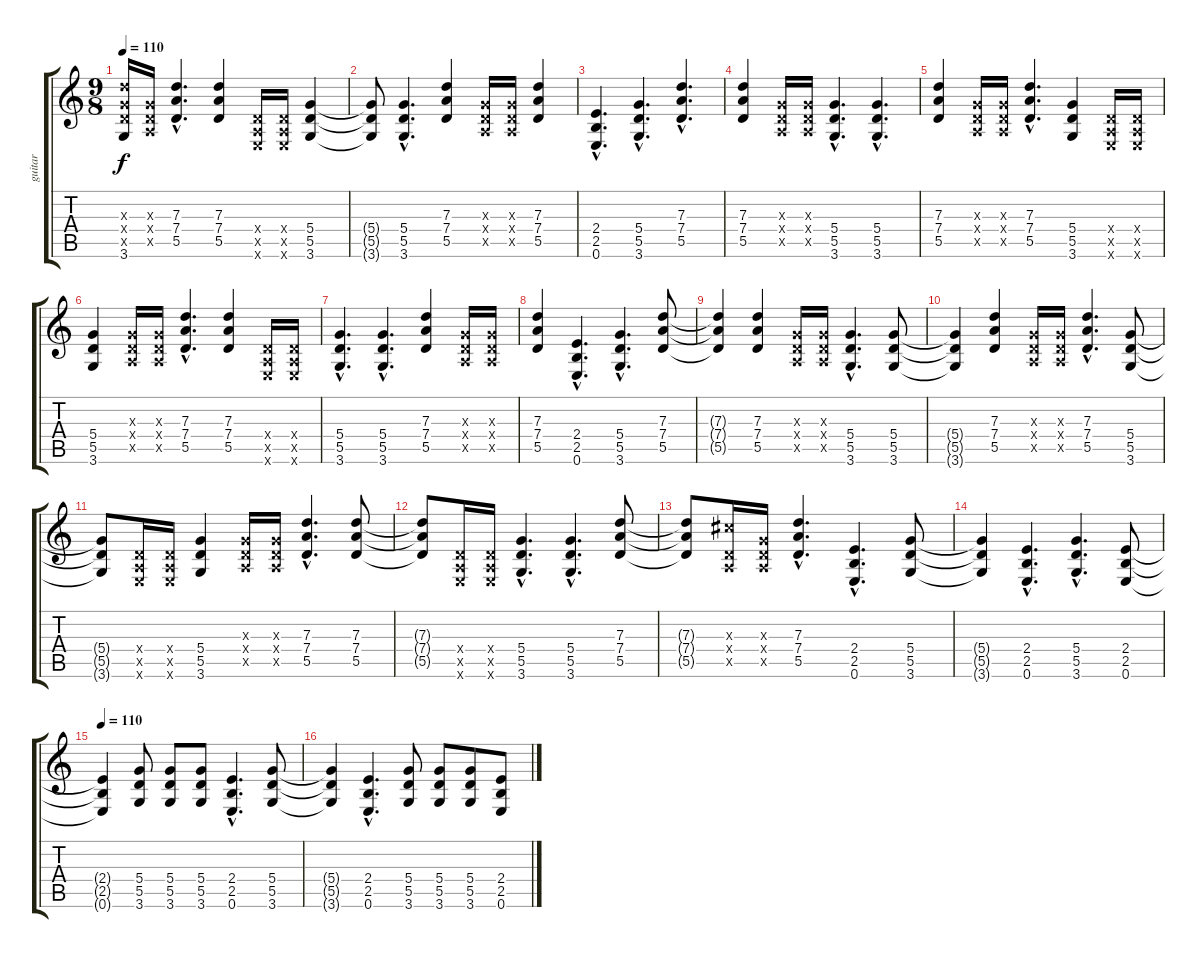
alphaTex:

\track ("guitar" "guitar") {instrument acousticguitarnylon}
\staff {score tabs}
\tuning (E4 B3 G3 D3 A2 E2) {hide}
\ts (9 8)
\tempo 110
\clef g2
\ks c
(7.3{x} 5.4{x} 5.5{x} 3.6{t}).16{dy f} (0.3{x} 0.4{x} 0.5{x}).16 (7.3{hac} 7.4{hac} 5.5{hac}).4{d} (7.3 7.4 5.5).4 (0.4{x} 0.5{x} 0.6{x}).16 (0.4{x} 0.5{x} 0.6{x}).16 (5.4 5.5 3.6).4 |
(5.4{t} 5.5{t} 3.6{t}).8 (5.4{hac} 5.5{hac} 3.6{hac}).4{d} (7.3 7.4 5.5).4 (0.3{x} 0.4{x} 0.5{x}).16 (0.3{x} 0.4{x} 0.5{x}).16 (7.3 7.4 5.5).4 |
(2.4{hac} 2.5{hac} 0.6{hac}).4{d} (5.4{hac} 5.5{hac} 3.6{hac}).4{d} (7.3{hac} 7.4{hac} 5.5{hac}).4{d} |
(7.3 7.4 5.5).4 (0.3{x} 0.4{x} 0.5{x}).16 (0.3{x} 0.4{x} 0.5{x}).16 (5.4{hac} 5.5{hac} 3.6{hac}).4{d} (5.4{hac} 5.5{hac} 3.6{hac}).4{d} |
(7.3 7.4 5.5).4 (0.3{x} 0.4{x} 0.5{x}).16 (0.3{x} 0.4{x} 0.5{x}).16 (7.3{hac} 7.4{hac} 5.5{hac}).4{d} (5.4 5.5 3.6).4 (0.4{x} 0.5{x} 0.6{x}).16 (0.4{x} 0.5{x} 0.6{x}).16 |
(5.4 5.5 3.6).4 (0.3{x} 0.4{x} 0.5{x}).16 (0.3{x} 0.4{x} 0.5{x}).16 (7.3{hac} 7.4{hac} 5.5{hac}).4{d} (7.3 7.4 5.5).4 (0.4{x} 0.5{x} 0.6{x}).16 (0.4{x} 0.5{x} 0.6{x}).16 |
(5.4{hac} 5.5{hac} 3.6{hac}).4{d} (5.4{hac} 5.5{hac} 3.6{hac}).4{d} (7.3 7.4 5.5).4 (0.3{x} 0.4{x} 0.5{x}).16 (0.3{x} 0.4{x} 0.5{x}).16 |
(7.3 7.4 5.5).4 (2.4{hac} 2.5{hac} 0.6{hac}).4{d} (5.4{hac} 5.5{hac} 3.6{hac}).4{d} (7.3 7.4 5.5).8 |
(7.3{t} 7.4{t} 5.5{t}).4 (7.3 7.4 5.5).4 (0.3{x} 0.4{x} 0.5{x}).16 (0.3{x} 0.4{x} 0.5{x}).16 (5.4{hac} 5.5{hac} 3.6{hac}).4{d} (5.4 5.5 3.6).8 |
(5.4{t} 5.5{t} 3.6{t}).4 (7.3 7.4 5.5).4 (0.3{x} 0.4{x} 0.5{x}).16 (0.3{x} 0.4{x} 0.5{x}).16 (7.3{hac} 7.4{hac} 5.5{hac}).4{d} (5.4 5.5 3.6).8 |
(5.4{t} 5.5{t} 3.6{t}).8 (0.4{x} 0.5{x} 0.6{x}).16 (0.4{x} 0.5{x} 0.6{x}).16 (5.4 5.5 3.6).4 (0.3{x} 0.4{x} 0.5{x}).16 (0.3{x} 0.4{x} 0.5{x}).16 (7.3{hac} 7.4{hac} 5.5{hac}).4{d} (7.3 7.4 5.5).8 |
(7.3{t} 7.4{t} 5.5{t}).8 (0.4{x} 0.5{x} 0.6{x}).16 (0.4{x} 0.5{x} 0.6{x}).16 (5.4{hac} 5.5{hac} 3.6{hac}).4{d} (5.4{hac} 5.5{hac} 3.6{hac}).4{d} (7.3 7.4 5.5).8 |
(7.3{t} 7.4{t} 5.5{t}).8 (6.3{x} 0.4{x} 0.5{x}).16 (0.3{x} 0.4{x} 0.5{x}).16 (7.3{hac} 7.4{hac} 5.5{hac}).4{d} (2.4{hac} 2.5{hac} 0.6{hac}).4{d} (5.4 5.5 3.6).8 |
(5.4{t} 5.5{t} 3.6{t}).4 (2.4{hac} 2.5{hac} 0.6{hac}).4{d} (5.4{hac} 5.5{hac} 3.6{hac}).4{d} (2.4 2.5 0.6).8 |
\tempo 110
(2.4{t} 2.5{t} 0.6{t}).4{volume 13 instrument distortionguitar} (5.4 5.5 3.6).8 (5.4 5.5 3.6).8 (5.4 5.5 3.6).8 (2.4{hac} 2.5{hac} 0.6{hac}).4{d} (5.4 5.5 3.6).8 |
(5.4{t} 5.5{t} 3.6{t}).4 (2.4{hac} 2.5{hac} 0.6{hac}).4{d} (5.4 5.5 3.6).8 (5.4 5.5 3.6).8 (5.4 5.5 3.6).8 (2.4 2.5 0.6).8
